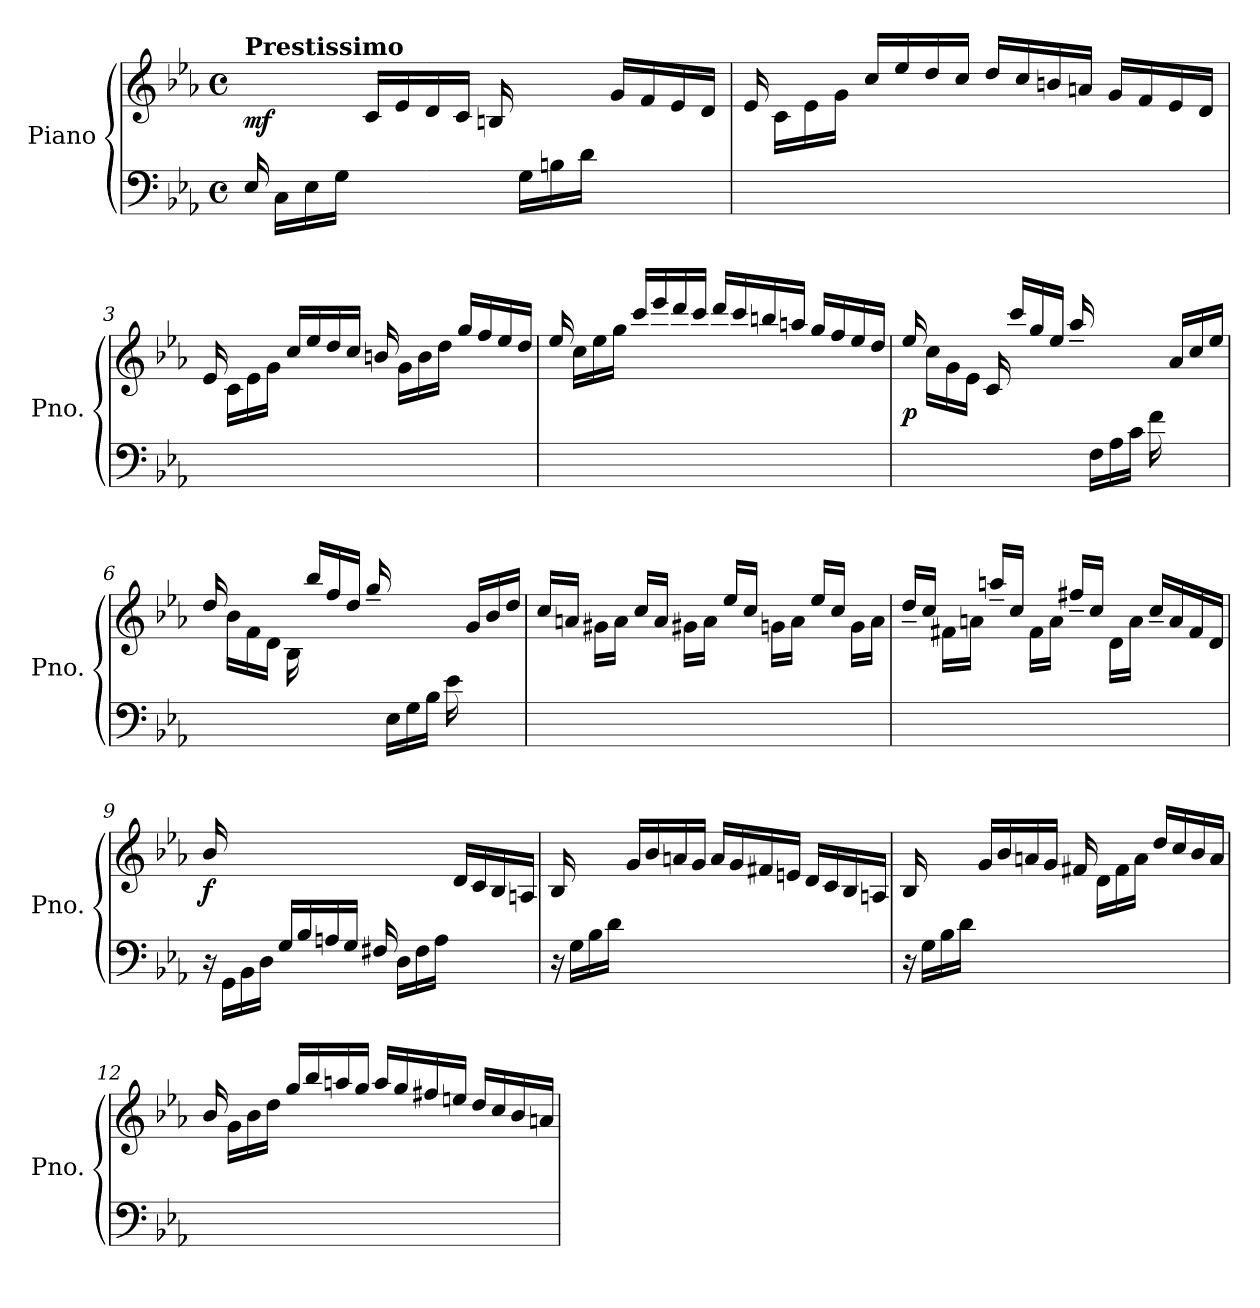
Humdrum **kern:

**kern	**kern	**dynam
*part1	*part1	*part1
*staff2	*staff1	*staff1/2
*I"Piano	*	*
*I'Pno.	*	*
*clefF4	*clefG2	*
*k[b-e-a-]	*k[b-e-a-]	*
*M4/4	*M4/4	*
*met(c)	*met(c)	*
=1	=1	=1
!	!LO:TX:a:B:t=Prestissimo	!
!	!	!LO:DY:b
16E-/	16ryy	mf
16C\LL	16ryy	.
16E-\	8ryy	.
16G\JJ	.	.
4ryy	16c/LL	.
.	16e-/	.
.	16d/	.
.	16c/JJ	.
16ryy	16Bn/	.
16G\LL	16ryy	.
16Bn\	8ryy	.
16d\JJ	.	.
4ryy	16g/LL	.
.	16f/	.
.	16e-/	.
.	16d/JJ	.
=2	=2	=2
1ryy	16e-/	.
.	16c\LL	.
.	16e-\	.
.	16g\JJ	.
.	16cc/LL	.
.	16ee-/	.
.	16dd/	.
.	16cc/JJ	.
.	16dd/LL	.
.	16cc/	.
.	16bn/	.
.	16an/JJ	.
.	16g/LL	.
.	16f/	.
.	16e-/	.
.	16d/JJ	.
!!LO:LB:g=z
=3	=3	=3
1ryy	16e-/	.
.	16c\LL	.
.	16e-\	.
.	16g\JJ	.
.	16cc/LL	.
.	16ee-/	.
.	16dd/	.
.	16cc/JJ	.
.	16bn/	.
.	16g\LL	.
.	16b\	.
.	16dd\JJ	.
.	16gg/LL	.
.	16ff/	.
.	16ee-/	.
.	16dd/JJ	.
=4	=4	=4
1ryy	16ee-/	.
.	16cc\LL	.
.	16ee-\	.
.	16gg\JJ	.
.	16ccc/LL	.
.	16eee-/	.
.	16ddd/	.
.	16ccc/JJ	.
.	16ddd/LL	.
.	16ccc/	.
.	16bbn/	.
.	16aan/JJ	.
.	16gg/LL	.
.	16ff/	.
.	16ee-/	.
.	16dd/JJ	.
=5	=5	=5
!	!	!LO:DY:b
2ryy	16ee-/	p
.	16cc\LL	.
.	16g\	.
.	16e-\JJ	.
.	16c/	.
.	16ccc/LL	.
.	16gg/	.
.	16ee-/JJ	.
16ryy	16aa-~/	.
16F\LL	16ryy	.
16A-\	8ryy	.
16c\JJ	.	.
16f\	16ryy	.
16ryy	16a-/LL	.
8ryy	16cc/	.
.	16ee-/JJ	.
!!LO:LB:g=z
=6	=6	=6
2ryy	16dd/	.
.	16b-\LL	.
.	16f\	.
.	16d\JJ	.
.	16B-\	.
.	16bb-/LL	.
.	16ff/	.
.	16dd/JJ	.
16ryy	16gg~/	.
16E-\LL	16ryy	.
16G\	8ryy	.
16B-\JJ	.	.
16e-\	16ryy	.
16ryy	16g/LL	.
8ryy	16b-/	.
.	16dd/JJ	.
=7	=7	=7
1ryy	16cc/LL	.
.	16an/JJ	.
.	16g#X\LL	.
.	16a\JJ	.
.	16cc/LL	.
.	16a/JJ	.
.	16g#X\LL	.
.	16a\JJ	.
.	16ee-/LL	.
.	16cc/JJ	.
.	16gn\LL	.
.	16a\JJ	.
.	16ee-/LL	.
.	16cc/JJ	.
.	16g\LL	.
.	16a\JJ	.
=8	=8	=8
1ryy	16dd~/LL	.
.	16cc/JJ	.
.	16f#X\LL	.
.	16an\JJ	.
.	16aan~/LL	.
.	16cc/JJ	.
.	16f#\LL	.
.	16a\JJ	.
.	16ff#X~/LL	.
.	16cc/JJ	.
.	16d\LL	.
.	16a\JJ	.
.	16cc~/LL	.
.	16a/	.
.	16f#/	.
.	16d/JJ	.
!!LO:LB:g=z
=9	=9	=9
!	!	!LO:DY:b
16r	16b-/	f
16GG\LL	16ryy	.
16BB-\	8ryy	.
16D\JJ	.	.
16G/LL	2ryy	.
16B-/	.	.
16An/	.	.
16G/JJ	.	.
16F#X/	.	.
16D\LL	.	.
16F#\	.	.
16A\JJ	.	.
4ryy	16d/LL	.
.	16c/	.
.	16B-/	.
.	16An/JJ	.
=10	=10	=10
16r	16B-/	.
16G\LL	16ryy	.
16B-\	8ryy	.
16d\JJ	.	.
4ryy	16g/LL	.
.	16b-/	.
.	16an/	.
.	16g/JJ	.
2ryy	16a/LL	.
.	16g/	.
.	16f#X/	.
.	16en/JJ	.
.	16d/LL	.
.	16c/	.
.	16B-/	.
.	16An/JJ	.
=11	=11	=11
16r	16B-/	.
16G\LL	16ryy	.
16B-\	8ryy	.
16d\JJ	.	.
4ryy	16g/LL	.
.	16b-/	.
.	16an/	.
.	16g/JJ	.
2ryy	16f#X/	.
.	16d\LL	.
.	16f#\	.
.	16a\JJ	.
.	16dd/LL	.
.	16cc/	.
.	16b-/	.
.	16a/JJ	.
!!LO:LB:g=z
=12	=12	=12
1ryy	16b-/	.
.	16g\LL	.
.	16b-\	.
.	16dd\JJ	.
.	16gg/LL	.
.	16bb-/	.
.	16aan/	.
.	16gg/JJ	.
.	16aa/LL	.
.	16gg/	.
.	16ff#X/	.
.	16een/JJ	.
.	16dd/LL	.
.	16cc/	.
.	16b-/	.
.	16an/JJ	.
=	=	=
*-	*-	*-
